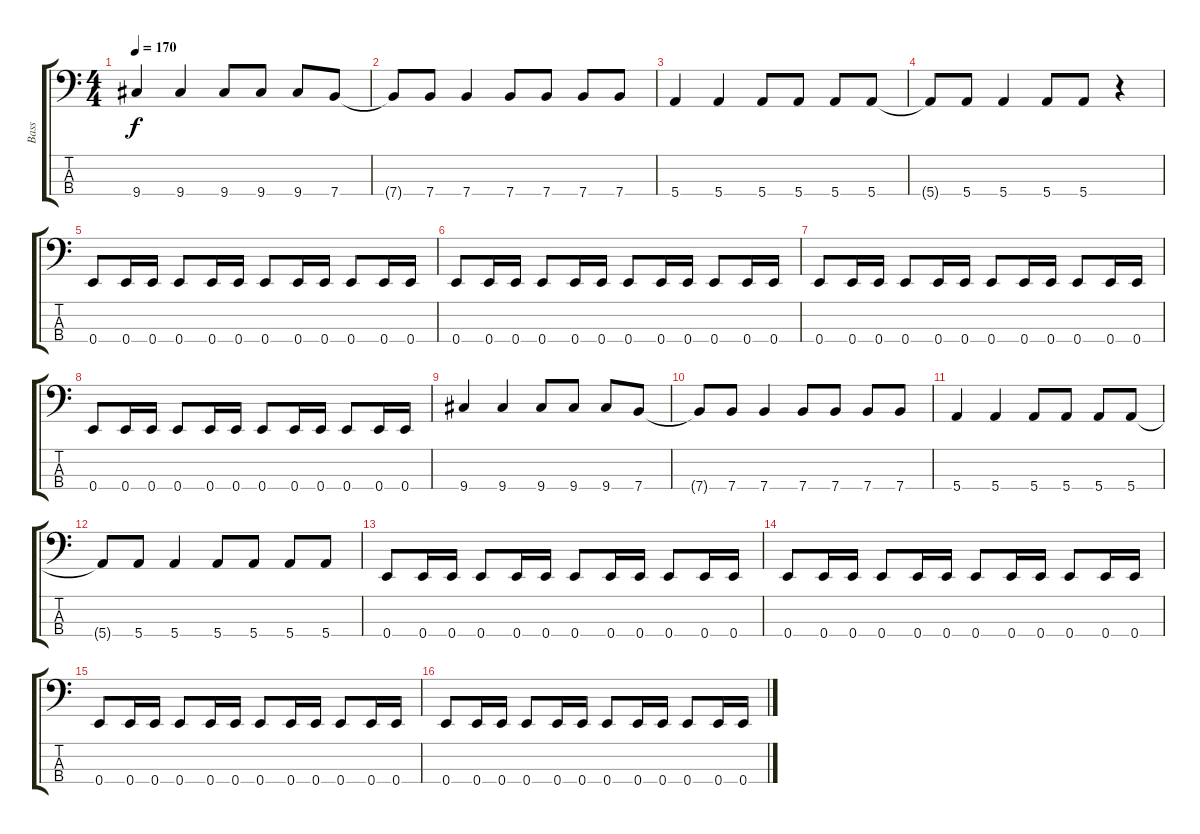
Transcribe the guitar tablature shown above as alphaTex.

\track ("Bass" "Bass") {instrument electricbasspick}
\staff {score tabs}
\tuning (G2 D2 A1 E1) {hide}
\ts (4 4)
\tempo 170
\clef f4
\ks c
9.4.4{dy f} 9.4.4 9.4.8 9.4.8 9.4.8 7.4.8 |
7.4{t}.8 7.4.8 7.4.4 7.4.8 7.4.8 7.4.8 7.4.8 |
5.4.4 5.4.4 5.4.8 5.4.8 5.4.8 5.4.8 |
5.4{t}.8 5.4.8 5.4.4 5.4.8 5.4.8 r.4 |
0.4.8 0.4.16 0.4.16 0.4.8 0.4.16 0.4.16 0.4.8 0.4.16 0.4.16 0.4.8 0.4.16 0.4.16 |
0.4.8 0.4.16 0.4.16 0.4.8 0.4.16 0.4.16 0.4.8 0.4.16 0.4.16 0.4.8 0.4.16 0.4.16 |
0.4.8 0.4.16 0.4.16 0.4.8 0.4.16 0.4.16 0.4.8 0.4.16 0.4.16 0.4.8 0.4.16 0.4.16 |
0.4.8 0.4.16 0.4.16 0.4.8 0.4.16 0.4.16 0.4.8 0.4.16 0.4.16 0.4.8 0.4.16 0.4.16 |
9.4.4 9.4.4 9.4.8 9.4.8 9.4.8 7.4.8 |
7.4{t}.8 7.4.8 7.4.4 7.4.8 7.4.8 7.4.8 7.4.8 |
5.4.4 5.4.4 5.4.8 5.4.8 5.4.8 5.4.8 |
5.4{t}.8 5.4.8 5.4.4 5.4.8 5.4.8 5.4.8 5.4.8 |
0.4.8 0.4.16 0.4.16 0.4.8 0.4.16 0.4.16 0.4.8 0.4.16 0.4.16 0.4.8 0.4.16 0.4.16 |
0.4.8 0.4.16 0.4.16 0.4.8 0.4.16 0.4.16 0.4.8 0.4.16 0.4.16 0.4.8 0.4.16 0.4.16 |
0.4.8 0.4.16 0.4.16 0.4.8 0.4.16 0.4.16 0.4.8 0.4.16 0.4.16 0.4.8 0.4.16 0.4.16 |
0.4.8 0.4.16 0.4.16 0.4.8 0.4.16 0.4.16 0.4.8 0.4.16 0.4.16 0.4.8 0.4.16 0.4.16
